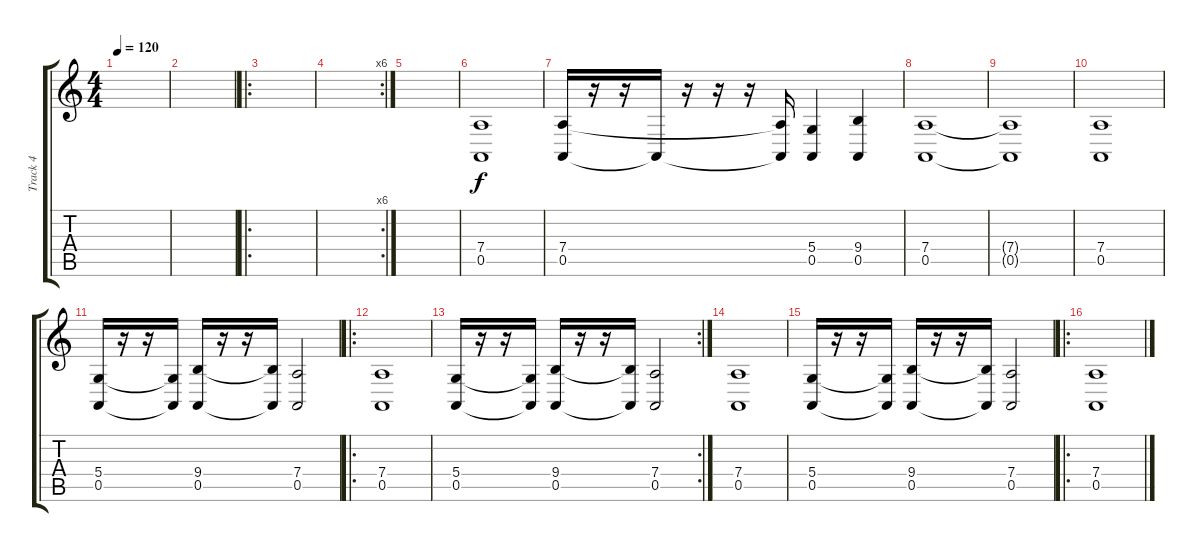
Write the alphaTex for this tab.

\track ("Track 4" "Track 4") {instrument choiraahs}
\staff {score tabs}
\tuning (E4 B3 G3 D3 A2 E2) {hide}
\ts (4 4)
\tempo 120
\clef g2
\ks c
|
|
\ro
|
\rc 6
|
|
(7.4 0.5).1 |
(7.4 0.5).16 r.16 r.16 0.5{t}.16 r.16 r.16 r.16 (7.4{t} 0.5{t}).16 (5.4 0.5).4 (9.4 0.5).4 |
(7.4 0.5).1 |
(7.4{t} 0.5{t}).1 |
(7.4 0.5).1 |
(5.4 0.5).16 r.16 r.16 (5.4{t} 0.5{t}).16 (9.4 0.5).16 r.16 r.16 (9.4{t} 0.5{t}).16 (7.4 0.5).2 |
\ro
(7.4 0.5).1 |
\rc 2
(5.4 0.5).16 r.16 r.16 (5.4{t} 0.5{t}).16 (9.4 0.5).16 r.16 r.16 (9.4{t} 0.5{t}).16 (7.4 0.5).2 |
(7.4 0.5).1 |
(5.4 0.5).16 r.16 r.16 (5.4{t} 0.5{t}).16 (9.4 0.5).16 r.16 r.16 (9.4{t} 0.5{t}).16 (7.4 0.5).2 |
\ro
(7.4 0.5).1
